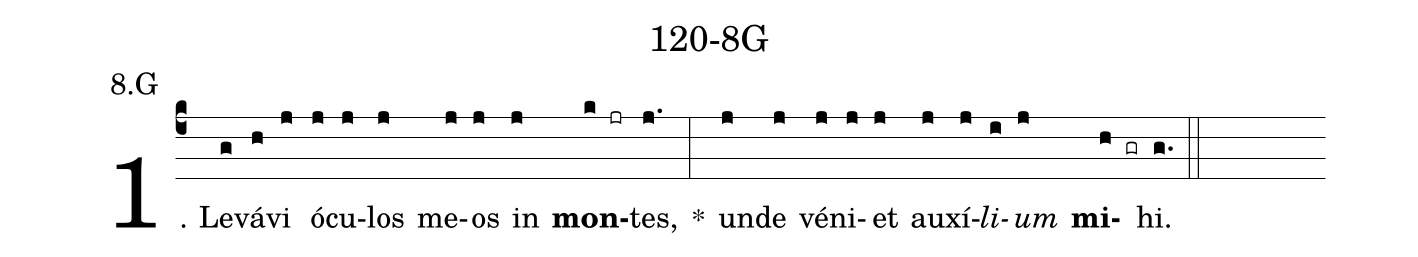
name: 120-8G;
annotation: 8.G;
%%
(c4)1. Le(g)vá(h)vi(j) ó(j)cu(j)los(j) me(j)os(j) in(j) <b>mon</b>(k jr)tes,(j.) *(:) un(j)de(j) vé(j)ni(j)et(j) au(j)xí(j)<i>li</i>(i)<i>um</i>(j) <b>mi</b>(h gr)hi.(g.) (::)
